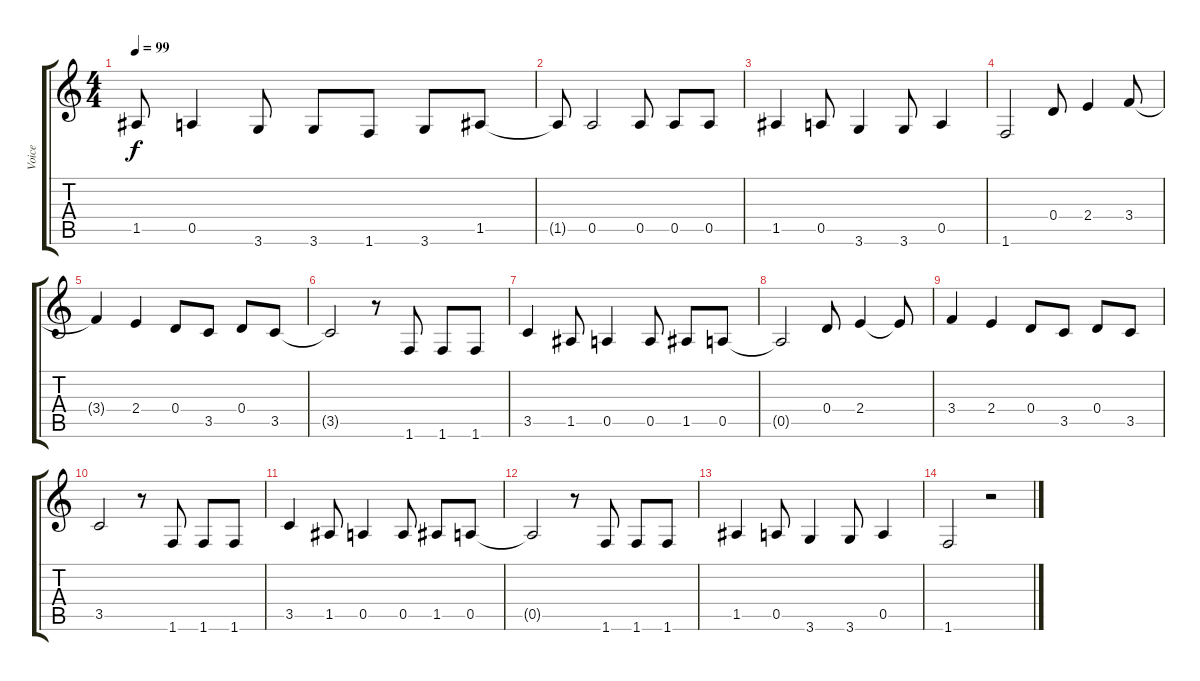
\track ("Voice" "Voice") {instrument contrabass}
\staff {score tabs}
\tuning (E4 B3 G3 D3 A2 E2) {hide}
\ts (4 4)
\tempo 99
\clef g2
\ks c
1.5{t}.8{dy f} 0.5.4 3.6.8 3.6.8 1.6.8 3.6.8 1.5.8 |
1.5{t}.8 0.5.2 0.5.8 0.5.8 0.5.8 |
1.5.4 0.5.8 3.6.4 3.6.8 0.5.4 |
1.6.2 0.4.8 2.4.4 3.4.8 |
3.4{t}.4 2.4.4 0.4.8 3.5.8 0.4.8 3.5.8 |
3.5{t}.2 r.8 1.6.8 1.6.8 1.6.8 |
3.5.4 1.5.8 0.5.4 0.5.8 1.5.8 0.5.8 |
0.5{t}.2 0.4.8 2.4.4 2.4{t}.8 |
3.4.4 2.4.4 0.4.8 3.5.8 0.4.8 3.5.8 |
3.5.2 r.8 1.6.8 1.6.8 1.6.8 |
3.5.4 1.5.8 0.5.4 0.5.8 1.5.8 0.5.8 |
0.5{t}.2 r.8 1.6.8 1.6.8 1.6.8 |
1.5.4 0.5.8 3.6.4 3.6.8 0.5.4 |
1.6.2 r.2
